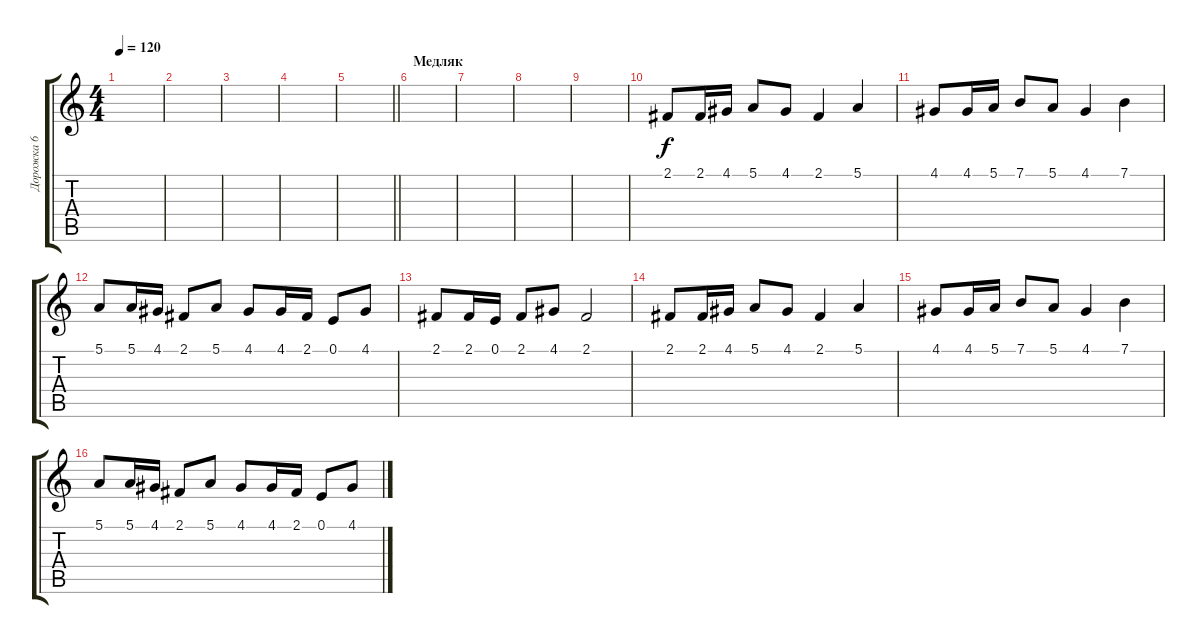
\track ("Дорожка 6" "Дорожка 6") {instrument flute}
\staff {score tabs}
\tuning (E4 B3 G3 D3 A2 E2) {hide}
\ts (4 4)
\tempo 120
\clef g2
\ks c
|
|
|
|
\barLineRight lightlight
|
\section ("" "Медляк")
|
|
|
|
2.1.8 2.1.16 4.1.16 5.1.8 4.1.8 2.1.4 5.1.4 |
4.1.8 4.1.16 5.1.16 7.1.8 5.1.8 4.1.4 7.1.4 |
5.1.8 5.1.16 4.1.16 2.1.8 5.1.8 4.1.8 4.1.16 2.1.16 0.1.8 4.1.8 |
2.1.8 2.1.16 0.1.16 2.1.8 4.1.8 2.1.2 |
2.1.8 2.1.16 4.1.16 5.1.8 4.1.8 2.1.4 5.1.4 |
4.1.8 4.1.16 5.1.16 7.1.8 5.1.8 4.1.4 7.1.4 |
5.1.8 5.1.16 4.1.16 2.1.8 5.1.8 4.1.8 4.1.16 2.1.16 0.1.8 4.1.8
